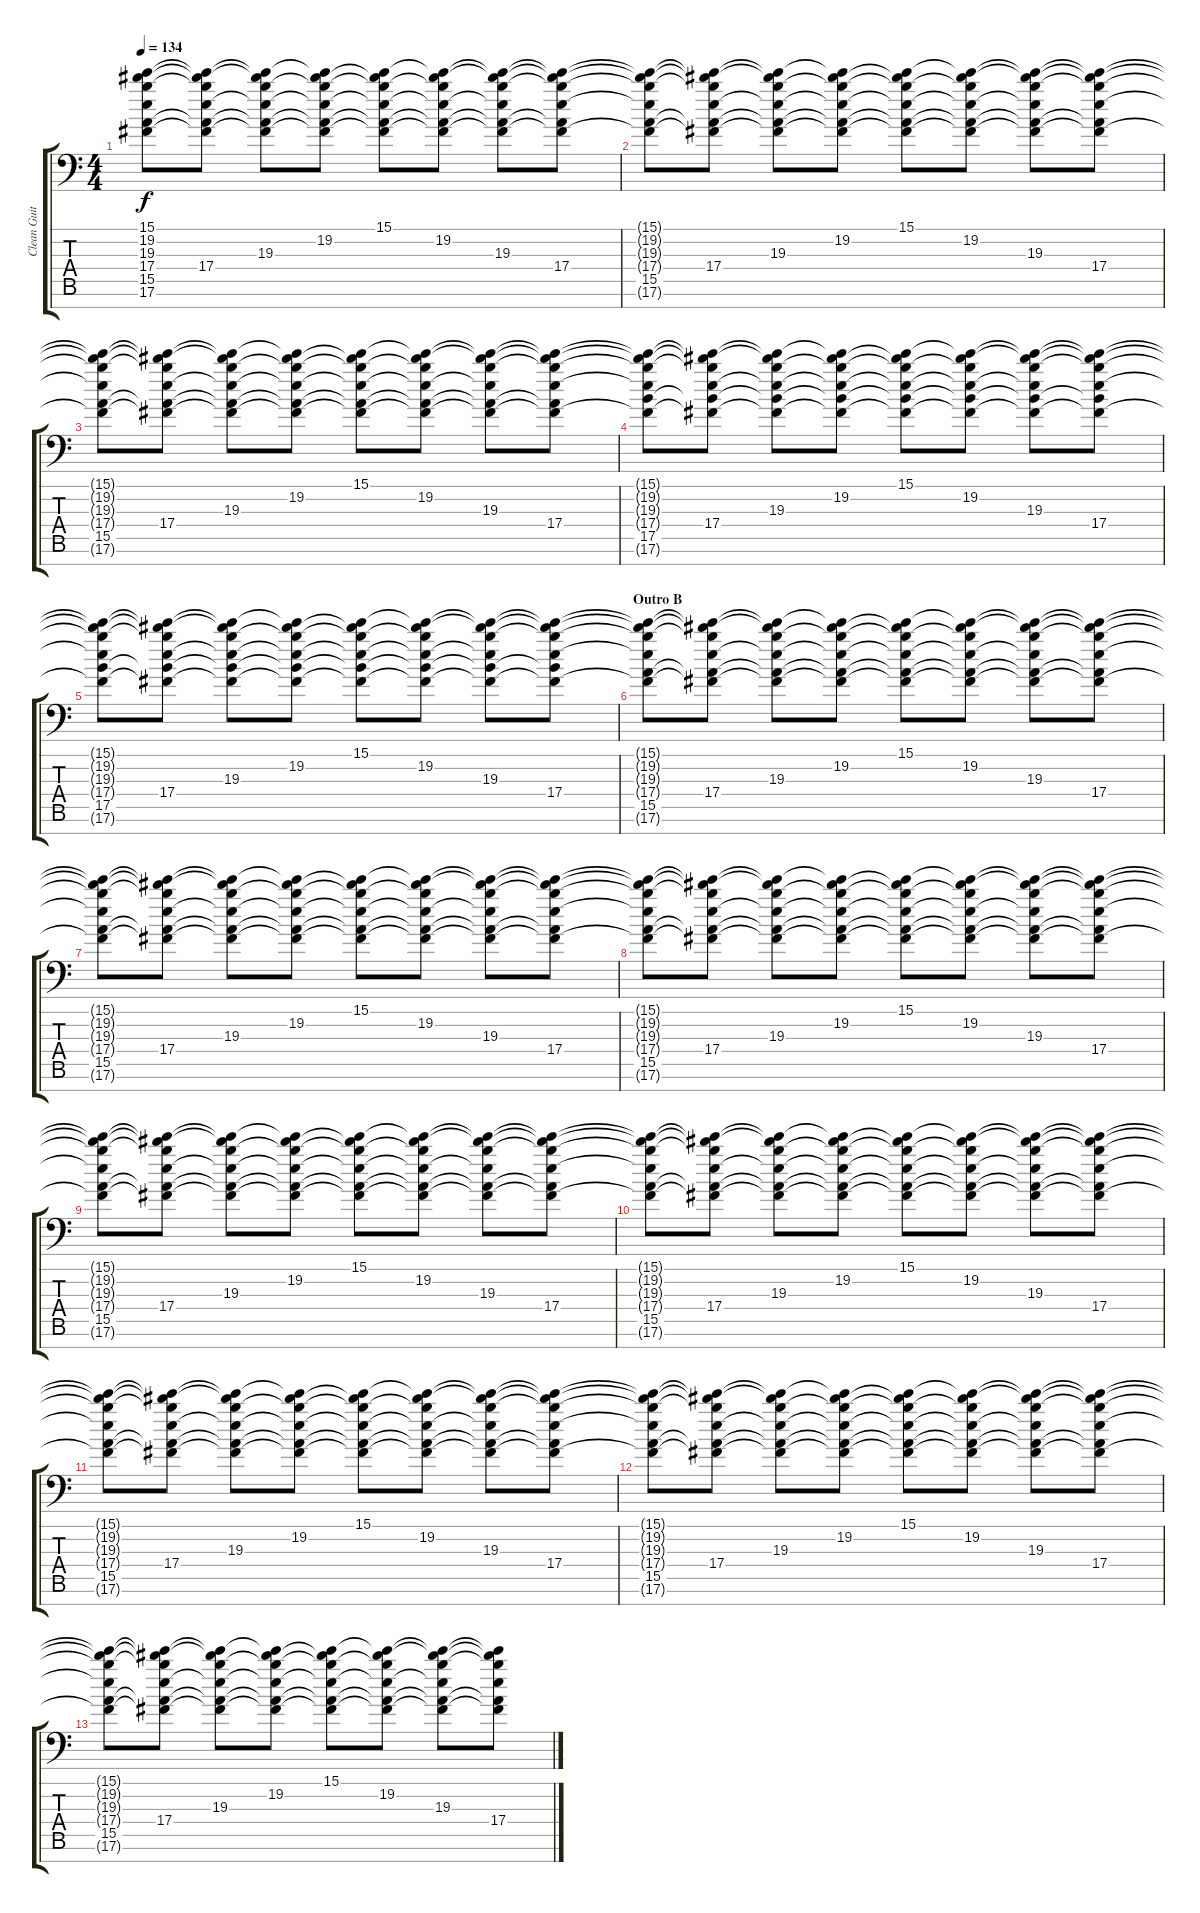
\track ("Clean Guitar" "Clean Guit") {instrument electricguitarjazz}
\staff {score tabs}
\tuning (Db4 Ab3 E3 B2 Gb2 Db2 Gb1) {hide}
\ts (4 4)
\tempo 134
\clef f4
\ks c
(15.1{t} 19.2{t} 19.3{t} 17.4{t} 15.5{t} 17.6).8{dy f} (15.1{t} 19.2{t} 19.3{t} 17.4 15.5{t} 17.6{t}).8 (15.1{t} 19.2{t} 19.3 17.4{t} 15.5{t} 17.6{t}).8 (15.1{t} 19.2 19.3{t} 17.4{t} 15.5{t} 17.6{t}).8 (15.1 19.2{t} 19.3{t} 17.4{t} 15.5{t} 17.6{t}).8 (15.1{t} 19.2 19.3{t} 17.4{t} 15.5{t} 17.6{t}).8 (15.1{t} 19.2{t} 19.3 17.4{t} 15.5{t} 17.6{t}).8 (15.1{t} 19.2{t} 19.3{t} 17.4 15.5{t} 17.6{t}).8 |
(15.1{t} 19.2{t} 19.3{t} 17.4{t} 15.5 17.6{t}).8 (15.1{t} 19.2{t} 19.3{t} 17.4 15.5{t} 17.6{t}).8 (15.1{t} 19.2{t} 19.3 17.4{t} 15.5{t} 17.6{t}).8 (15.1{t} 19.2 19.3{t} 17.4{t} 15.5{t} 17.6{t}).8 (15.1 19.2{t} 19.3{t} 17.4{t} 15.5{t} 17.6{t}).8 (15.1{t} 19.2 19.3{t} 17.4{t} 15.5{t} 17.6{t}).8 (15.1{t} 19.2{t} 19.3 17.4{t} 15.5{t} 17.6{t}).8 (15.1{t} 19.2{t} 19.3{t} 17.4 15.5{t} 17.6{t}).8 |
(15.1{t} 19.2{t} 19.3{t} 17.4{t} 15.5 17.6{t}).8 (15.1{t} 19.2{t} 19.3{t} 17.4 15.5{t} 17.6{t}).8 (15.1{t} 19.2{t} 19.3 17.4{t} 15.5{t} 17.6{t}).8 (15.1{t} 19.2 19.3{t} 17.4{t} 15.5{t} 17.6{t}).8 (15.1 19.2{t} 19.3{t} 17.4{t} 15.5{t} 17.6{t}).8 (15.1{t} 19.2 19.3{t} 17.4{t} 15.5{t} 17.6{t}).8 (15.1{t} 19.2{t} 19.3 17.4{t} 15.5{t} 17.6{t}).8 (15.1{t} 19.2{t} 19.3{t} 17.4 15.5{t} 17.6{t}).8 |
(15.1{t} 19.2{t} 19.3{t} 17.4{t} 17.5 17.6{t}).8 (15.1{t} 19.2{t} 19.3{t} 17.4 17.5{t} 17.6{t}).8 (15.1{t} 19.2{t} 19.3 17.4{t} 17.5{t} 17.6{t}).8 (15.1{t} 19.2 19.3{t} 17.4{t} 17.5{t} 17.6{t}).8 (15.1 19.2{t} 19.3{t} 17.4{t} 17.5{t} 17.6{t}).8 (15.1{t} 19.2 19.3{t} 17.4{t} 17.5{t} 17.6{t}).8 (15.1{t} 19.2{t} 19.3 17.4{t} 17.5{t} 17.6{t}).8 (15.1{t} 19.2{t} 19.3{t} 17.4 17.5{t} 17.6{t}).8 |
(15.1{t} 19.2{t} 19.3{t} 17.4{t} 17.5 17.6{t}).8 (15.1{t} 19.2{t} 19.3{t} 17.4 17.5{t} 17.6{t}).8 (15.1{t} 19.2{t} 19.3 17.4{t} 17.5{t} 17.6{t}).8 (15.1{t} 19.2 19.3{t} 17.4{t} 17.5{t} 17.6{t}).8 (15.1 19.2{t} 19.3{t} 17.4{t} 17.5{t} 17.6{t}).8 (15.1{t} 19.2 19.3{t} 17.4{t} 17.5{t} 17.6{t}).8 (15.1{t} 19.2{t} 19.3 17.4{t} 17.5{t} 17.6{t}).8 (15.1{t} 19.2{t} 19.3{t} 17.4 17.5{t} 17.6{t}).8 |
\section ("" "Outro B")
(15.1{t} 19.2{t} 19.3{t} 17.4{t} 15.5 17.6{t}).8 (15.1{t} 19.2{t} 19.3{t} 17.4 15.5{t} 17.6{t}).8 (15.1{t} 19.2{t} 19.3 17.4{t} 15.5{t} 17.6{t}).8 (15.1{t} 19.2 19.3{t} 17.4{t} 15.5{t} 17.6{t}).8 (15.1 19.2{t} 19.3{t} 17.4{t} 15.5{t} 17.6{t}).8 (15.1{t} 19.2 19.3{t} 17.4{t} 15.5{t} 17.6{t}).8 (15.1{t} 19.2{t} 19.3 17.4{t} 15.5{t} 17.6{t}).8 (15.1{t} 19.2{t} 19.3{t} 17.4 15.5{t} 17.6{t}).8 |
(15.1{t} 19.2{t} 19.3{t} 17.4{t} 15.5 17.6{t}).8 (15.1{t} 19.2{t} 19.3{t} 17.4 15.5{t} 17.6{t}).8 (15.1{t} 19.2{t} 19.3 17.4{t} 15.5{t} 17.6{t}).8 (15.1{t} 19.2 19.3{t} 17.4{t} 15.5{t} 17.6{t}).8 (15.1 19.2{t} 19.3{t} 17.4{t} 15.5{t} 17.6{t}).8 (15.1{t} 19.2 19.3{t} 17.4{t} 15.5{t} 17.6{t}).8 (15.1{t} 19.2{t} 19.3 17.4{t} 15.5{t} 17.6{t}).8 (15.1{t} 19.2{t} 19.3{t} 17.4 15.5{t} 17.6{t}).8 |
(15.1{t} 19.2{t} 19.3{t} 17.4{t} 15.5 17.6{t}).8 (15.1{t} 19.2{t} 19.3{t} 17.4 15.5{t} 17.6{t}).8 (15.1{t} 19.2{t} 19.3 17.4{t} 15.5{t} 17.6{t}).8 (15.1{t} 19.2 19.3{t} 17.4{t} 15.5{t} 17.6{t}).8 (15.1 19.2{t} 19.3{t} 17.4{t} 15.5{t} 17.6{t}).8 (15.1{t} 19.2 19.3{t} 17.4{t} 15.5{t} 17.6{t}).8 (15.1{t} 19.2{t} 19.3 17.4{t} 15.5{t} 17.6{t}).8 (15.1{t} 19.2{t} 19.3{t} 17.4 15.5{t} 17.6{t}).8 |
(15.1{t} 19.2{t} 19.3{t} 17.4{t} 15.5 17.6{t}).8 (15.1{t} 19.2{t} 19.3{t} 17.4 15.5{t} 17.6{t}).8 (15.1{t} 19.2{t} 19.3 17.4{t} 15.5{t} 17.6{t}).8 (15.1{t} 19.2 19.3{t} 17.4{t} 15.5{t} 17.6{t}).8 (15.1 19.2{t} 19.3{t} 17.4{t} 15.5{t} 17.6{t}).8 (15.1{t} 19.2 19.3{t} 17.4{t} 15.5{t} 17.6{t}).8 (15.1{t} 19.2{t} 19.3 17.4{t} 15.5{t} 17.6{t}).8 (15.1{t} 19.2{t} 19.3{t} 17.4 15.5{t} 17.6{t}).8 |
(15.1{t} 19.2{t} 19.3{t} 17.4{t} 15.5 17.6{t}).8 (15.1{t} 19.2{t} 19.3{t} 17.4 15.5{t} 17.6{t}).8 (15.1{t} 19.2{t} 19.3 17.4{t} 15.5{t} 17.6{t}).8 (15.1{t} 19.2 19.3{t} 17.4{t} 15.5{t} 17.6{t}).8 (15.1 19.2{t} 19.3{t} 17.4{t} 15.5{t} 17.6{t}).8 (15.1{t} 19.2 19.3{t} 17.4{t} 15.5{t} 17.6{t}).8 (15.1{t} 19.2{t} 19.3 17.4{t} 15.5{t} 17.6{t}).8 (15.1{t} 19.2{t} 19.3{t} 17.4 15.5{t} 17.6{t}).8 |
(15.1{t} 19.2{t} 19.3{t} 17.4{t} 15.5 17.6{t}).8 (15.1{t} 19.2{t} 19.3{t} 17.4 15.5{t} 17.6{t}).8 (15.1{t} 19.2{t} 19.3 17.4{t} 15.5{t} 17.6{t}).8 (15.1{t} 19.2 19.3{t} 17.4{t} 15.5{t} 17.6{t}).8 (15.1 19.2{t} 19.3{t} 17.4{t} 15.5{t} 17.6{t}).8 (15.1{t} 19.2 19.3{t} 17.4{t} 15.5{t} 17.6{t}).8 (15.1{t} 19.2{t} 19.3 17.4{t} 15.5{t} 17.6{t}).8 (15.1{t} 19.2{t} 19.3{t} 17.4 15.5{t} 17.6{t}).8 |
(15.1{t} 19.2{t} 19.3{t} 17.4{t} 15.5 17.6{t}).8 (15.1{t} 19.2{t} 19.3{t} 17.4 15.5{t} 17.6{t}).8 (15.1{t} 19.2{t} 19.3 17.4{t} 15.5{t} 17.6{t}).8 (15.1{t} 19.2 19.3{t} 17.4{t} 15.5{t} 17.6{t}).8 (15.1 19.2{t} 19.3{t} 17.4{t} 15.5{t} 17.6{t}).8 (15.1{t} 19.2 19.3{t} 17.4{t} 15.5{t} 17.6{t}).8 (15.1{t} 19.2{t} 19.3 17.4{t} 15.5{t} 17.6{t}).8 (15.1{t} 19.2{t} 19.3{t} 17.4 15.5{t} 17.6{t}).8 |
(15.1{t} 19.2{t} 19.3{t} 17.4{t} 15.5 17.6{t}).8 (15.1{t} 19.2{t} 19.3{t} 17.4 15.5{t} 17.6{t}).8 (15.1{t} 19.2{t} 19.3 17.4{t} 15.5{t} 17.6{t}).8 (15.1{t} 19.2 19.3{t} 17.4{t} 15.5{t} 17.6{t}).8 (15.1 19.2{t} 19.3{t} 17.4{t} 15.5{t} 17.6{t}).8 (15.1{t} 19.2 19.3{t} 17.4{t} 15.5{t} 17.6{t}).8 (15.1{t} 19.2{t} 19.3 17.4{t} 15.5{t} 17.6{t}).8 (15.1{t} 19.2{t} 19.3{t} 17.4 15.5{t} 17.6{t}).8
